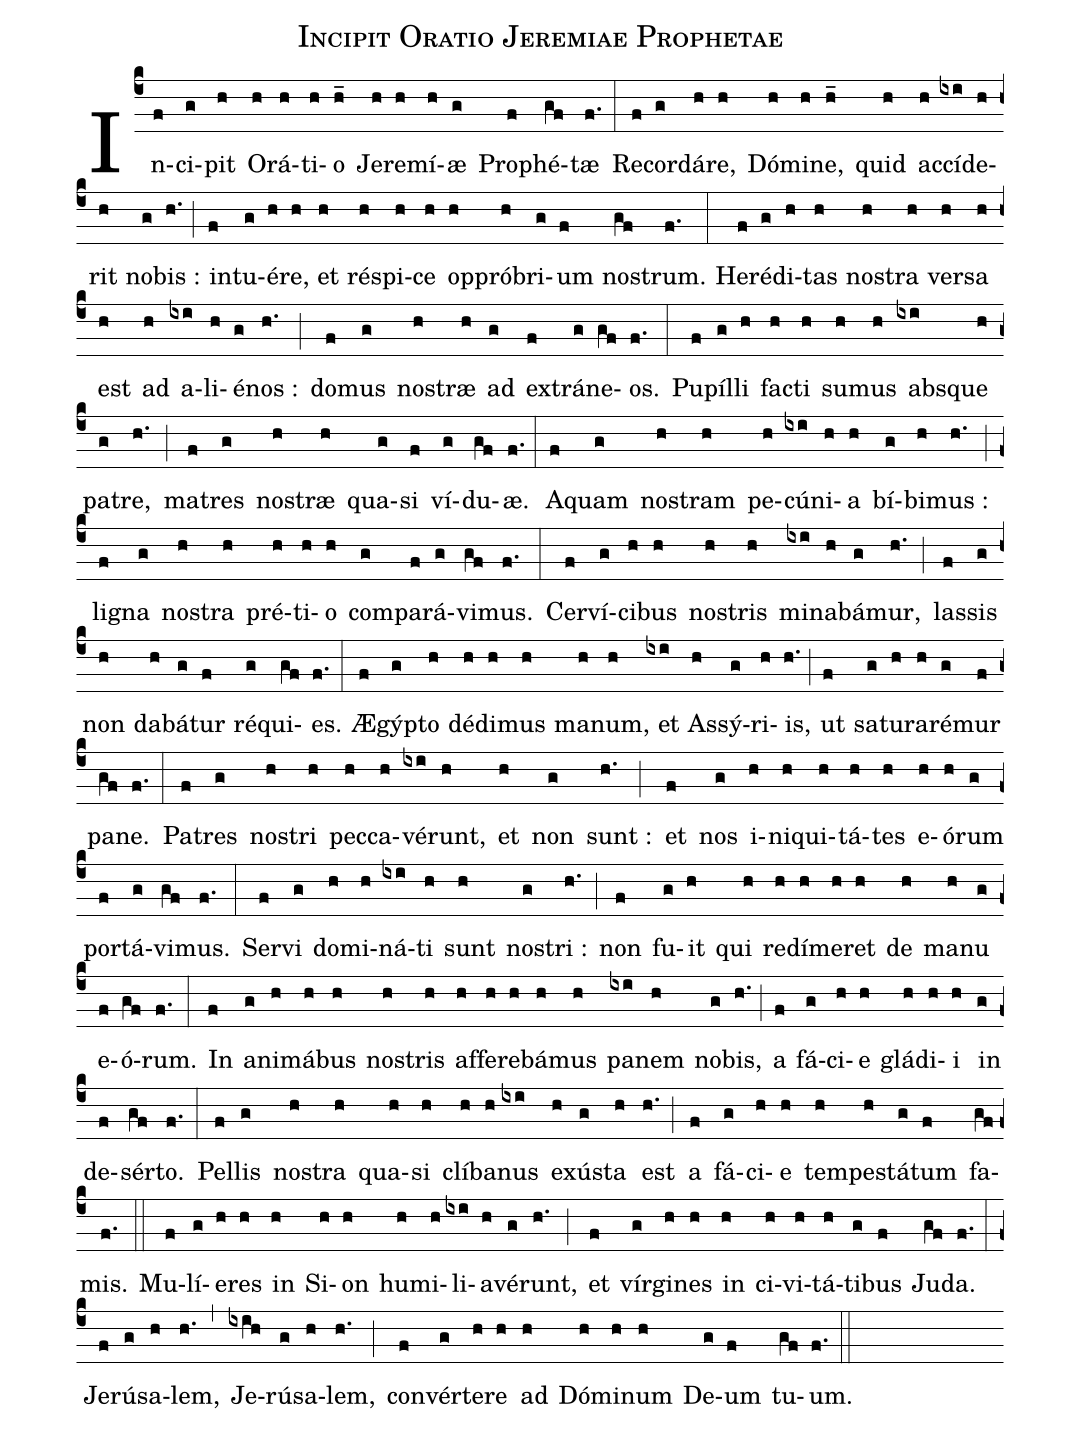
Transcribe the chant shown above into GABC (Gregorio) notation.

name:Incipit Oratio Jeremiae Prophetae;
%%
(c4) In(f)ci(g)pit(h) O(h)rá(h)ti(h)o(h_) Je(h)re(h)mí(h)æ(g) Pro(f)phé(gf)tæ(f.) (:) Re(f)cor(g)dá(h)re,(h) Dó(h)mi(h)ne,(h_) quid(h) ac(h)cí(ixi)de(h)rit(h) no(g)bis :(h.) (;) in(f)tu(g)é(h)re,(h) et(h) ré(h)spi(h)ce(h) op(h)pró(h)bri(g)um(f) no(gf)strum.(f.) (:) He(f)ré(g)di(h)tas(h) no(h)stra(h) ver(h)sa(h) est(h) ad(h) a(ixi)li(h)é(g)nos :(h.) (;) do(f)mus(g) no(h)stræ(h) ad(g) ex(f)trá(g)ne(gf)os.(f.) (:) Pu(f)píl(g)li(h) fa(h)cti(h) su(h)mus(h) abs(ixi)que(h) pa(g)tre,(h.) (;) ma(f)tres(g) no(h)stræ(h) qua(g)si(f) ví(g)du(gf)æ.(f.) (:) A(f)quam(g) no(h)stram(h) pe(h)cú(ixi)ni(h)a(h) bí(g)bi(h)mus :(h.) (;) li(f)gna(g) no(h)stra(h) pré(h)ti(h)o(h) com(g)pa(f)rá(g)vi(gf)mus.(f.) (:) Cer(f)ví(g)ci(h)bus(h) no(h)stris(h) mi(ixi)na(h)bá(g)mur,(h.) (;) las(f)sis(g) non(h) da(h)bá(g)tur(f) ré(g)qui(gf)es.(f.) (:) Æ(f)gýp(g)to(h) dé(h)di(h)mus(h) ma(h)num,(h) et(ixi) As(h)sý(g)ri(h)is,(h.) (;) ut(f) sa(g)tu(h)ra(h)ré(g)mur(f) pa(gf)ne.(f.) (:) Pa(f)tres(g) no(h)stri(h) pec(h)ca(h)vé(ixi)runt,(h) et(h) non(g) sunt :(h.) (;) et(f) nos(g) i(h)ni(h)qui(h)tá(h)tes(h) e(h)ó(h)rum(g) por(f)tá(g)vi(gf)mus.(f.) (:) Ser(f)vi(g) do(h)mi(h)ná(ixi)ti(h) sunt(h) no(g)stri :(h.) (;) non(f) fu(g)it(h) qui(h) re(h)dí(h)me(h)ret(h) de(h) ma(h)nu(g) e(f)ó(gf)rum.(f.) (:) In(f) a(g)ni(h)má(h)bus(h) no(h)stris(h) af(h)fe(h)re(h)bá(h)mus(h) pa(ixi)nem(h) no(g)bis,(h.) (;) a(f) fá(g)ci(h)e(h) glá(h)di(h)i(h) in(g) de(f)sér(gf)to.(f.) (:) Pel(f)lis(g) no(h)stra(h) qua(h)si(h) clí(h)ba(h)nus(ixi) e(h)xú(g)sta(h) est(h.) (;) a(f) fá(g)ci(h)e(h) tem(h)pe(h)stá(g)tum(f) fa(gf)mis.(f.) (::) Mu(f)lí(g)e(h)res(h) in(h) Si(h)on(h) hu(h)mi(h)li(ixi)a(h)vé(g)runt,(h.) (;) et(f) vír(g)gi(h)nes(h) in(h) ci(h)vi(h)tá(h)ti(g)bus(f) Ju(gf)da.(f.) (:) Je(f)rú(g)sa(h)lem,(h.) (,) Je(ixih)rú(g)sa(h)lem,(h.) (;) con(f)vér(g)te(h)re(h) ad(h) Dó(h)mi(h)num(h) De(g)um(f) tu(gf)um.(f.) (::)
